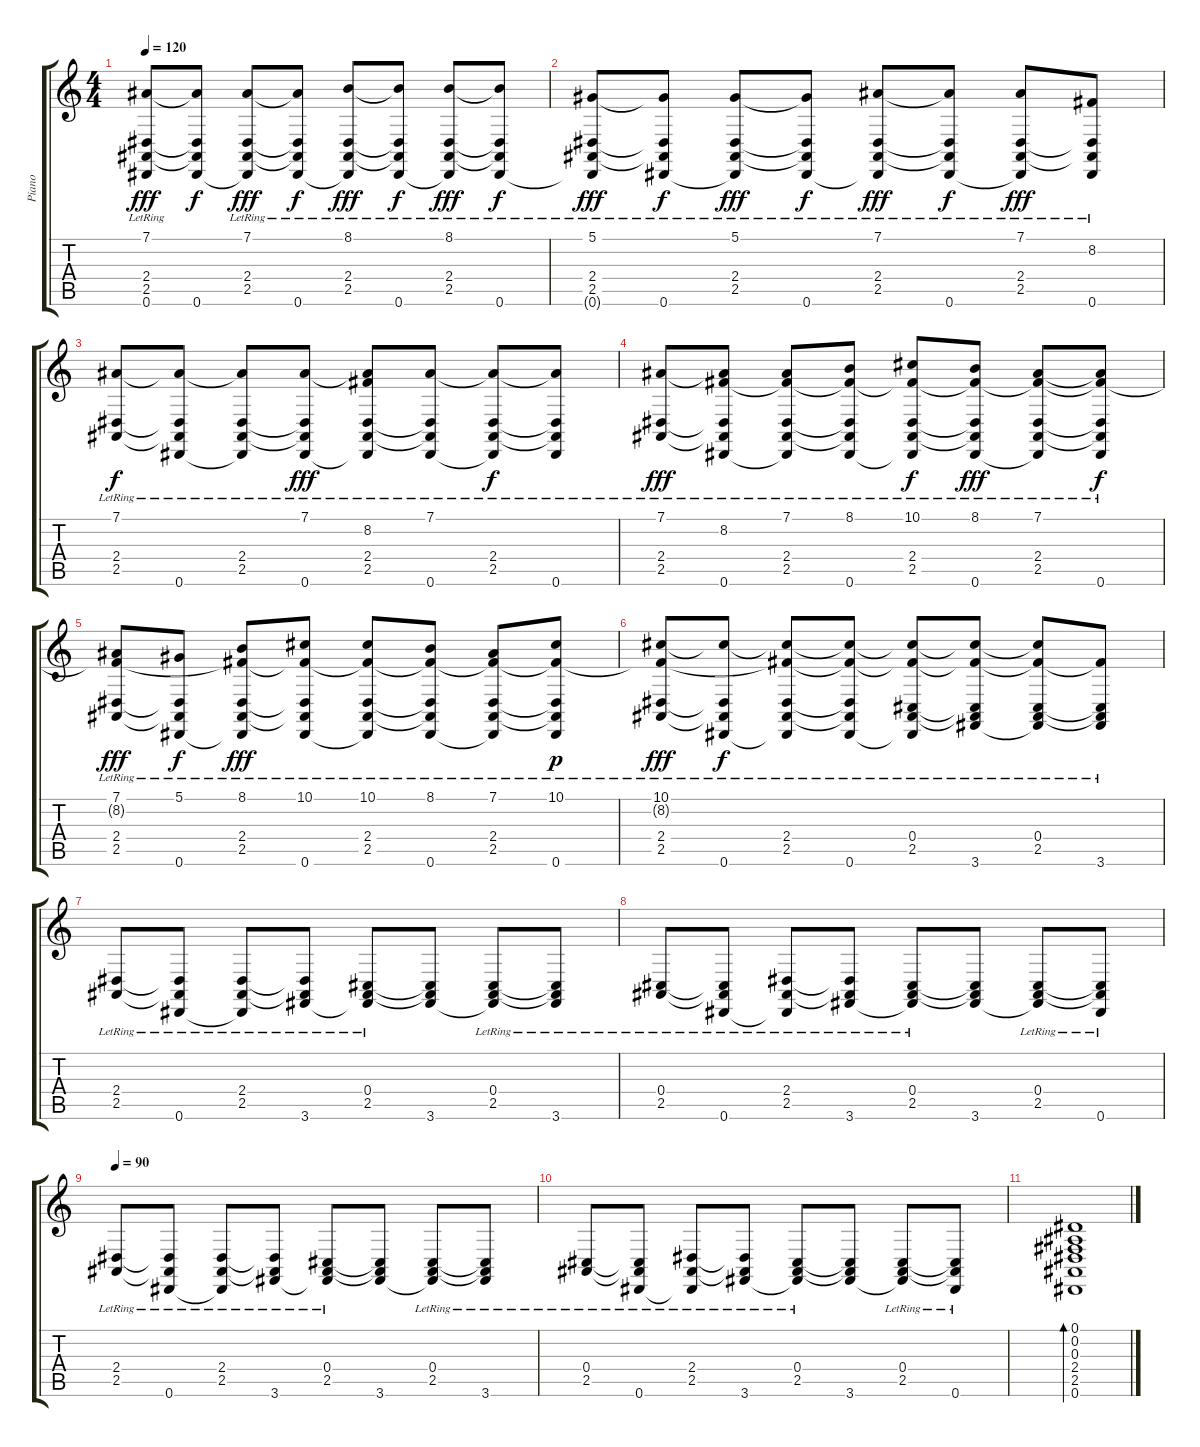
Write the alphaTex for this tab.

\track ("Piano" "Piano") {instrument acousticgrandpiano}
\staff {score tabs}
\tuning (Eb4 Bb3 Gb3 Db3 Ab2 Eb2) {hide}
\ts (4 4)
\tempo 120
\clef g2
\ks c
(7.1{lr} 2.4{lr} 2.5{lr} 0.6{t}).8{dy fff} (7.1{t} 2.4{t} 2.5{t} 0.6).8{dy f} (7.1{lr} 2.4{lr} 2.5{lr} 0.6{t}).8{dy fff} (7.1{t} 2.4{t} 2.5{t} 0.6{lr}).8{dy f} (8.1{lr} 2.4{lr} 2.5{lr} 0.6{t}).8{dy fff} (8.1{t} 2.4{t} 2.5{t} 0.6{lr}).8{dy f} (8.1{lr} 2.4{lr} 2.5{lr} 0.6{t}).8{dy fff} (8.1{t} 2.4{t} 2.5{t} 0.6{lr}).8{dy f} |
(5.1{lr} 2.4{lr} 2.5{lr} 0.6{t}).8{dy fff} (5.1{t} 2.4{t} 2.5{t} 0.6{lr}).8{dy f} (5.1{lr} 2.4{lr} 2.5{lr} 0.6{t}).8{dy fff} (5.1{t} 2.4{t} 2.5{t} 0.6{lr}).8{dy f} (7.1{lr} 2.4{lr} 2.5{lr} 0.6{t}).8{dy fff} (7.1{t} 2.4{t} 2.5{t} 0.6{lr}).8{dy f} (7.1{lr} 2.4{lr} 2.5{lr} 0.6{t}).8{dy fff} (8.2{lr} 2.4{t} 2.5{t} 0.6{lr}).8 |
(7.1 2.4{lr} 2.5{lr}).8{dy f} (7.1{t} 2.4{t} 2.5{t} 0.6{lr}).8 (7.1{t} 2.4{lr} 2.5{lr} 0.6{t}).8 (7.1 2.4{t} 2.5{t} 0.6{lr}).8{dy fff} (7.1{t} 8.2 2.4{lr} 2.5{lr} 0.6{t}).8 (7.1 2.4{t} 2.5{t} 0.6{lr}).8 (7.1{t} 2.4{lr} 2.5{lr} 0.6{t}).8{dy f} (7.1{t} 2.4{t} 2.5{t} 0.6{lr}).8 |
(7.1 2.4{lr} 2.5{lr}).8{dy fff} (7.1{t} 8.2 2.4{t} 2.5{t} 0.6{lr}).8 (7.1 8.2{t} 2.4{lr} 2.5{lr} 0.6{t}).8 (8.1 8.2{t} 2.4{t} 2.5{t} 0.6{lr}).8 (10.1 8.2{t} 2.4{lr} 2.5{lr} 0.6{t}).8{dy f} (8.1 8.2{t} 2.4{t} 2.5{t} 0.6{lr}).8{dy fff} (7.1 8.2{t} 2.4{lr} 2.5{lr} 0.6{t}).8 (7.1{t} 8.2{t} 2.4{t} 2.5{t} 0.6{lr}).8{dy f} |
(7.1 8.2{t} 2.4{lr} 2.5{lr}).8{dy fff} (5.1 2.4{t} 2.5{t} 0.6{lr}).8{dy f} (8.1 8.2{t} 2.4{lr} 2.5{lr} 0.6{t}).8{dy fff} (10.1 8.2{t} 2.4{t} 2.5{t} 0.6{lr}).8 (10.1 8.2{t} 2.4{lr} 2.5{lr} 0.6{t}).8 (8.1 8.2{t} 2.4{t} 2.5{t} 0.6{lr}).8 (7.1 8.2{t} 2.4{lr} 2.5{lr} 0.6{t}).8 (10.1 8.2{t} 2.4{t} 2.5{t} 0.6{lr}).8{dy p} |
(10.1 8.2{t} 2.4{lr} 2.5{lr}).8{dy fff} (10.1{t} 2.4{t} 2.5{t} 0.6{lr}).8{dy f} (10.1{t} 8.2{t} 2.4{lr} 2.5{lr} 0.6{t}).8 (10.1{t} 8.2{t} 2.4{t} 2.5{t} 0.6{lr}).8 (10.1{t} 8.2{t} 0.4{lr} 2.5{lr} 0.6{t}).8 (10.1{t} 8.2{t} 0.4{t} 2.5{t} 3.6{lr}).8 (10.1{t} 8.2{t} 0.4{lr} 2.5{lr} 3.6{t}).8 (8.2{t} 0.4{t} 2.5{t} 3.6{lr}).8 |
(2.4{lr} 2.5{lr}).8 (2.4{t} 2.5{t} 0.6{lr}).8 (2.4{lr} 2.5{lr} 0.6{t}).8 (2.4{t} 2.5{t} 3.6{lr}).8 (0.4{lr} 2.5{lr} 3.6{t}).8 (0.4{t} 2.5{t} 3.6).8 (0.4{lr} 2.5{lr} 3.6{t}).8 (0.4{t} 2.5{t} 3.6{lr}).8 |
(0.4{lr} 2.5{lr}).8 (0.4{t} 2.5{t} 0.6{lr}).8 (2.4{lr} 2.5{lr} 0.6{t}).8 (2.4{t} 2.5{t} 3.6{lr}).8 (0.4{lr} 2.5{lr} 3.6{t}).8 (0.4{t} 2.5{t} 3.6).8 (0.4{lr} 2.5{lr} 3.6{t}).8 (0.4{t} 2.5{t} 0.6{lr}).8 |
\tempo 90
(2.4{lr} 2.5{lr}).8 (2.4{t} 2.5{t} 0.6{lr}).8 (2.4{lr} 2.5{lr} 0.6{t}).8 (2.4{t} 2.5{t} 3.6{lr}).8 (0.4{lr} 2.5{lr} 3.6{t}).8 (0.4{t} 2.5{t} 3.6).8 (0.4{lr} 2.5{lr} 3.6{t}).8 (0.4{t} 2.5{t} 3.6{lr}).8 |
(0.4{lr} 2.5{lr}).8 (0.4{t} 2.5{t} 0.6{lr}).8 (2.4{lr} 2.5{lr} 0.6{t}).8 (2.4{t} 2.5{t} 3.6{lr}).8 (0.4{lr} 2.5{lr} 3.6{t}).8 (0.4{t} 2.5{t} 3.6).8 (0.4{lr} 2.5{lr} 3.6{t}).8 (0.4{t} 2.5{t} 0.6{lr}).8 |
(0.1 0.2 0.3 2.4 2.5 0.6).1{bd 480}
